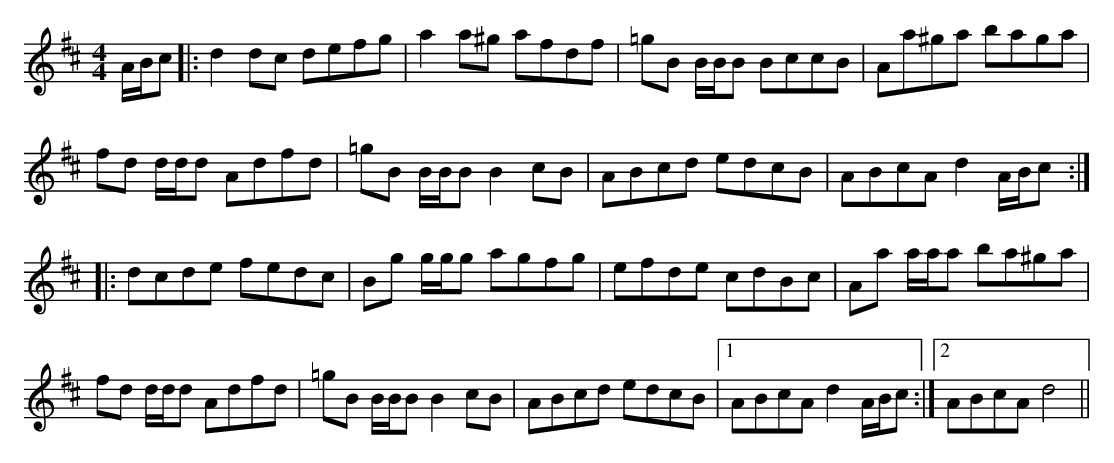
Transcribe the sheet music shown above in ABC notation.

X:1
M:4/4
K:D
A/B/c|:d2dc defg|a2a^g afdf|=gB B/B/B BccB|Aa^ga baga|
fd d/d/d Adfd|=gB B/B/B B2cB|ABcd edcB|ABcA d2A/B/c:|
|:dcde fedc|Bg g/g/g agfg|efde cdBc|Aa a/a/a ba^ga|
fd d/d/d Adfd|=gB B/B/B B2cB|ABcd edcB|1 ABcA d2A/B/c:|2 ABcA d4||
